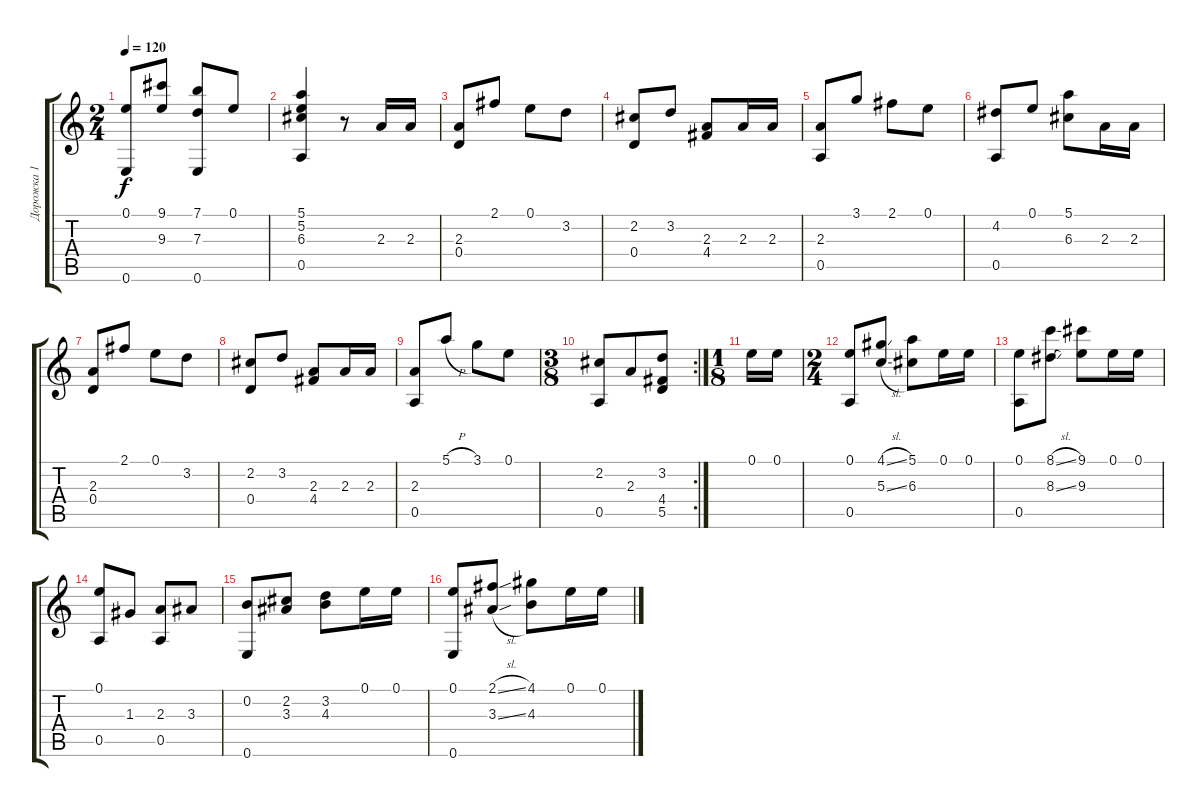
\track ("Дорожка 1" "Дорожка 1") {instrument acousticguitarnylon}
\staff {score tabs}
\tuning (E4 B3 G3 D3 A2 E2) {hide}
\ts (2 4)
\tempo 120
\clef g2
\ks c
(0.1 0.6).8{dy f} (9.1 9.3).8 (7.1 7.3 0.6).8 0.1.8 |
(5.1 5.2 6.3 0.5).4 r.8 2.3.16 2.3.16 |
(2.3 0.4).8 2.1.8 0.1.8 3.2.8 |
(2.2 0.4).8 3.2.8 (2.3 4.4).8 2.3.16 2.3.16 |
(2.3 0.5).8 3.1.8 2.1.8 0.1.8 |
(4.2 0.5).8 0.1.8 (5.1 6.3).8 2.3.16 2.3.16 |
(2.3 0.4).8 2.1.8 0.1.8 3.2.8 |
(2.2 0.4).8 3.2.8 (2.3 4.4).8 2.3.16 2.3.16 |
(2.3 0.5).8 5.1{h}.8 3.1.8 0.1.8 |
\rc 2
\ts (3 8)
(2.2 0.5).8 2.3.8 (3.2 4.4 5.5).8 |
\ts (1 8)
0.1.16 0.1.16 |
\ts (2 4)
(0.1 0.5).8 (4.1{sl} 5.3{sl}).8 (5.1 6.3).8 0.1.16 0.1.16 |
(0.1 0.5).8 (8.1{sl} 8.3{sl}).8 (9.1 9.3).8 0.1.16 0.1.16 |
(0.1 0.5).8 1.3.8 (2.3 0.5).8 3.3.8 |
(0.2 0.6).8 (2.2 3.3).8 (3.2 4.3).8 0.1.16 0.1.16 |
(0.1 0.6).8 (2.1{sl} 3.3{sl}).8 (4.1 4.3).8 0.1.16 0.1.16
